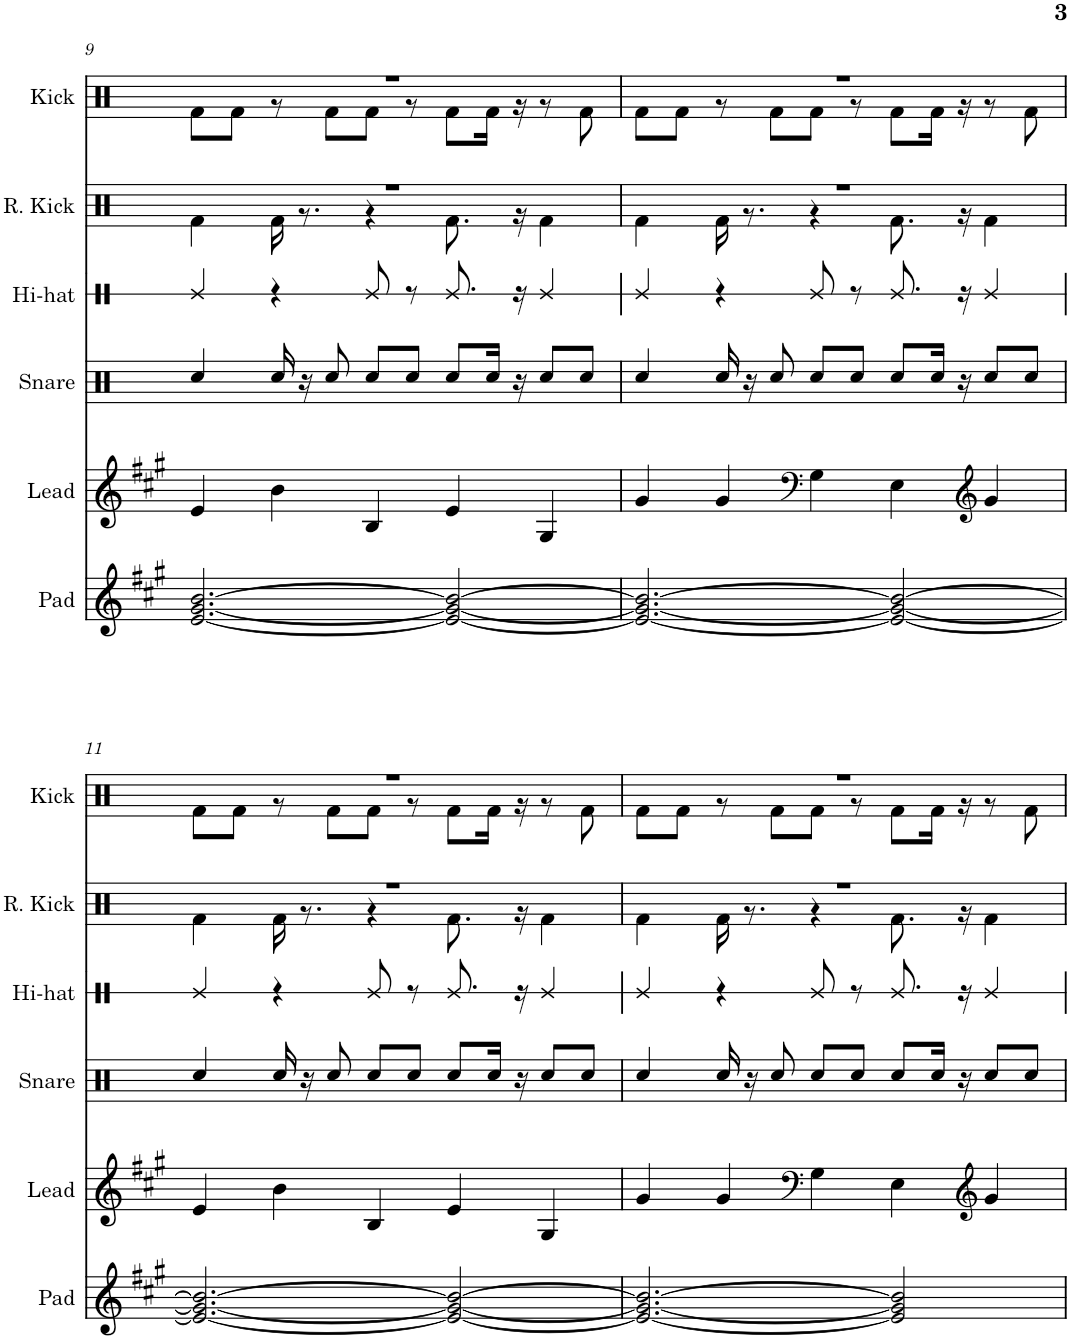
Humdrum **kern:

**kern	**kern	**kern	**kern	**kern	**kern
*part6	*part5	*part4	*part3	*part2	*part1
*staff6	*staff5	*staff4	*staff3	*staff2	*staff1
*I"Pad	*I"Lead	*I"Snare	*I"Hi-hat	*I"Reverb Kick	*I"Kick
*I'Pad	*I'Lead	*I'Snare	*I'Hi-hat	*I'R. Kick	*I'Kick
!!LO:PB:g=z
*clefG2	*clefG2	*clefX	*clefX	*clefX	*clefX
*k[f#c#g#]	*k[f#c#g#]	*k[f#c#g#]	*k[f#c#g#]	*k[f#c#g#]	*k[f#c#g#]
*M5/4	*M5/4	*M5/4	*M5/4	*M5/4	*M5/4
=9	=9	=9	=9	=9	=9
*	*	*	*	*^	*^
[2.e/ [2.g#/ [2.b/	4e/	4Rcc/	4Re/	4%5r	4Rf\	4%5r	8Rf\L
.	.	.	.	.	.	.	8Rf\J
.	4b\	16Rcc/	4r	.	16Rf\	.	8r
.	.	16r	.	.	8.r	.	.
.	.	8Rcc/	.	.	.	.	8Rf\L
.	4B/	8Rcc/L	8Re/	.	4r	.	8Rf\J
.	.	8Rcc/J	8r	.	.	.	8r
2e/_ 2g#/_ 2b/_	4e/	8Rcc/L	8.Re/	.	8.Rf\	.	8Rf\L
.	.	16Rcc/Jk	.	.	.	.	16Rf\Jk
.	.	16r	16r	.	16r	.	16r
.	4G#/	8Rcc/L	4Re/	.	4Rf\	.	8r
.	.	8Rcc/J	.	.	.	.	8Rf\
=10	=10	=10	=10	=10	=10	=10	=10
2.e/_ 2.g#/_ 2.b/_	4g#/	4Rcc/	4Re/	4%5r	4Rf\	4%5r	8Rf\L
.	.	.	.	.	.	.	8Rf\J
.	4g#/	16Rcc/	4r	.	16Rf\	.	8r
.	.	16r	.	.	8.r	.	.
.	.	8Rcc/	.	.	.	.	8Rf\L
*	*clefF4	*	*	*	*	*	*
.	4G#\	8Rcc/L	8Re/	.	4r	.	8Rf\J
.	.	8Rcc/J	8r	.	.	.	8r
2e/_ 2g#/_ 2b/_	4E\	8Rcc/L	8.Re/	.	8.Rf\	.	8Rf\L
.	.	16Rcc/Jk	.	.	.	.	16Rf\Jk
.	.	16r	16r	.	16r	.	16r
*	*clefG2	*	*	*	*	*	*
.	4g#/	8Rcc/L	4Re/	.	4Rf\	.	8r
.	.	8Rcc/J	.	.	.	.	8Rf\
!!LO:LB:g=z	!!
=11	=11	=11	=11	=11	=11	=11	=11
2.e/_ 2.g#/_ 2.b/_	4e/	4Rcc/	4Re/	4%5r	4Rf\	4%5r	8Rf\L
.	.	.	.	.	.	.	8Rf\J
.	4b\	16Rcc/	4r	.	16Rf\	.	8r
.	.	16r	.	.	8.r	.	.
.	.	8Rcc/	.	.	.	.	8Rf\L
.	4B/	8Rcc/L	8Re/	.	4r	.	8Rf\J
.	.	8Rcc/J	8r	.	.	.	8r
2e/_ 2g#/_ 2b/_	4e/	8Rcc/L	8.Re/	.	8.Rf\	.	8Rf\L
.	.	16Rcc/Jk	.	.	.	.	16Rf\Jk
.	.	16r	16r	.	16r	.	16r
.	4G#/	8Rcc/L	4Re/	.	4Rf\	.	8r
.	.	8Rcc/J	.	.	.	.	8Rf\
=12	=12	=12	=12	=12	=12	=12	=12
2.e/_ 2.g#/_ 2.b/_	4g#/	4Rcc/	4Re/	4%5r	4Rf\	4%5r	8Rf\L
.	.	.	.	.	.	.	8Rf\J
.	4g#/	16Rcc/	4r	.	16Rf\	.	8r
.	.	16r	.	.	8.r	.	.
.	.	8Rcc/	.	.	.	.	8Rf\L
*	*clefF4	*	*	*	*	*	*
.	4G#\	8Rcc/L	8Re/	.	4r	.	8Rf\J
.	.	8Rcc/J	8r	.	.	.	8r
2e/] 2g#/] 2b/]	4E\	8Rcc/L	8.Re/	.	8.Rf\	.	8Rf\L
.	.	16Rcc/Jk	.	.	.	.	16Rf\Jk
.	.	16r	16r	.	16r	.	16r
*	*clefG2	*	*	*	*	*	*
.	4g#/	8Rcc/L	4Re/	.	4Rf\	.	8r
.	.	8Rcc/J	.	.	.	.	8Rf\
*	*	*	*	*v	*v	*	*
*	*	*	*	*	*v	*v
=	=	=	=	=	=
*-	*-	*-	*-	*-	*-
